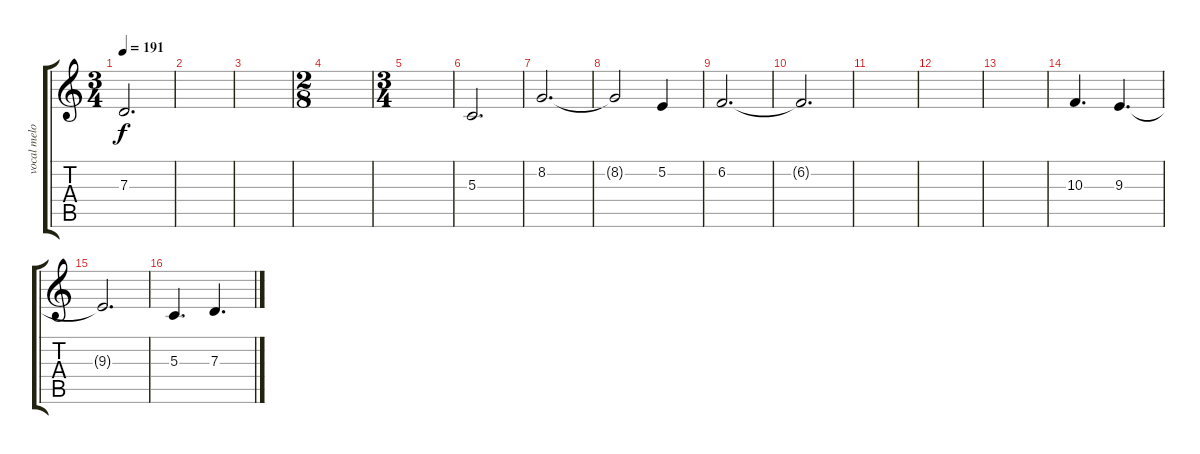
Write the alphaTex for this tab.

\track ("vocal melody" "vocal melo") {instrument violin}
\staff {score tabs}
\tuning (E4 B3 G3 D3 A2 E2) {hide}
\ts (3 4)
\tempo 191
\clef g2
\ks c
7.3{t}.2{d dy f} |
|
|
\ts (2 8)
|
\ts (3 4)
|
5.3.2{d} |
8.2.2{d} |
8.2{t}.2 5.2.4 |
6.2.2{d} |
6.2{t}.2{d} |
|
|
|
10.3.4{d} 9.3.4{d} |
9.3{t}.2{d} |
5.3.4{d} 7.3.4{d}
